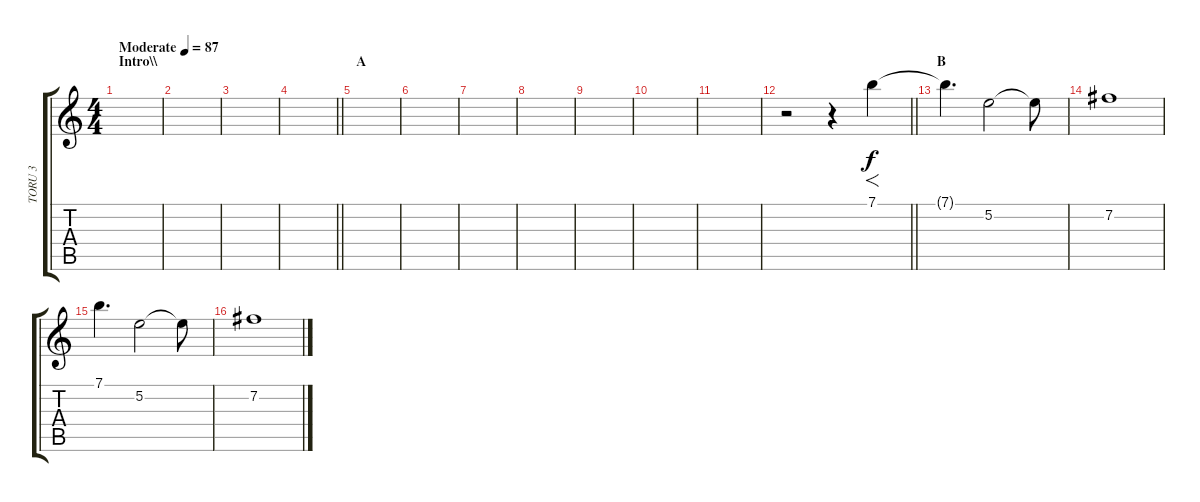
\track ("TORU 3" "TORU 3") {instrument electricguitarclean}
\staff {score tabs}
\tuning (E4 B3 G3 D3 A2 E2) {hide}
\ts (4 4)
\section ("" "Intro\\\\")
\tempo (87 "Moderate")
\clef g2
\ks c
|
|
|
\barLineRight lightlight
|
\section ("" "A")
|
|
|
|
|
|
|
\barLineRight lightlight
r.2 r.4 7.1.4{f} |
\section ("" "B")
7.1{t}.4{d} 5.2.2 5.2{t}.8 |
7.2.1 |
7.1.4{d} 5.2.2 5.2{t}.8 |
7.2.1
